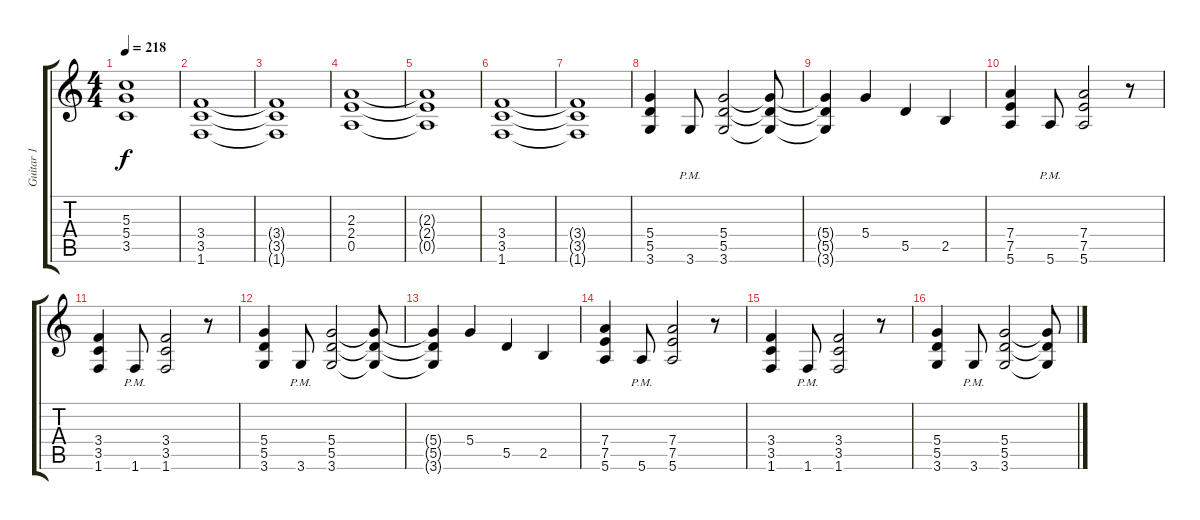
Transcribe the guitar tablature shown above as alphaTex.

\track ("Guitar 1" "Guitar 1") {instrument distortionguitar}
\staff {score tabs}
\tuning (E4 B3 G3 D3 A2 E2) {hide}
\ts (4 4)
\tempo 218
\clef g2
\ks c
(5.3{t} 5.4{t} 3.5{t}).1{dy f} |
(3.4 3.5 1.6).1 |
(3.4{t} 3.5{t} 1.6{t}).1 |
(2.3 2.4 0.5).1 |
(2.3{t} 2.4{t} 0.5{t}).1 |
(3.4 3.5 1.6).1 |
(3.4{t} 3.5{t} 1.6{t}).1 |
(5.4 5.5 3.6).4 3.6{pm}.8 (5.4 5.5 3.6).2 (5.4{t} 5.5{t} 3.6{t}).8 |
(5.4{t} 5.5{t} 3.6{t}).4 5.4.4 5.5.4 2.5.4 |
(7.4 7.5 5.6).4 5.6{pm}.8 (7.4 7.5 5.6).2 r.8 |
(3.4 3.5 1.6).4 1.6{pm}.8 (3.4 3.5 1.6).2 r.8 |
(5.4 5.5 3.6).4 3.6{pm}.8 (5.4 5.5 3.6).2 (5.4{t} 5.5{t} 3.6{t}).8 |
(5.4{t} 5.5{t} 3.6{t}).4 5.4.4 5.5.4 2.5.4 |
(7.4 7.5 5.6).4 5.6{pm}.8 (7.4 7.5 5.6).2 r.8 |
(3.4 3.5 1.6).4 1.6{pm}.8 (3.4 3.5 1.6).2 r.8 |
(5.4 5.5 3.6).4{volume 8} 3.6{pm}.8 (5.4 5.5 3.6).2 (5.4{t} 5.5{t} 3.6{t}).8
